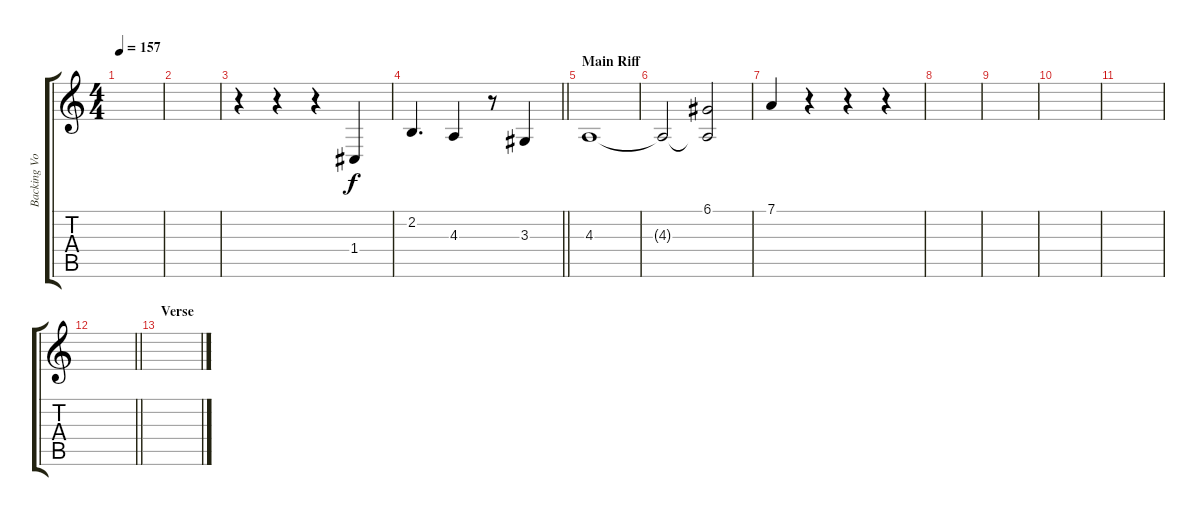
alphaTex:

\track ("Backing Vocals" "Backing Vo") {instrument lead6voice}
\staff {score tabs}
\tuning (D4 A3 F3 C3 G2 D2) {hide}
\ts (4 4)
\tempo 157
\clef g2
\ks c
|
|
r.4 r.4 r.4 1.4.4 |
\barLineRight lightlight
2.2.4{d} 4.3.4 r.8 3.3.4 |
\section ("" "Main Riff")
4.3.1 |
4.3{t}.2 (6.1 4.3{t}).2 |
7.1.4 r.4 r.4 r.4 |
|
|
|
|
\barLineRight lightlight
|
\section ("" "Verse")
